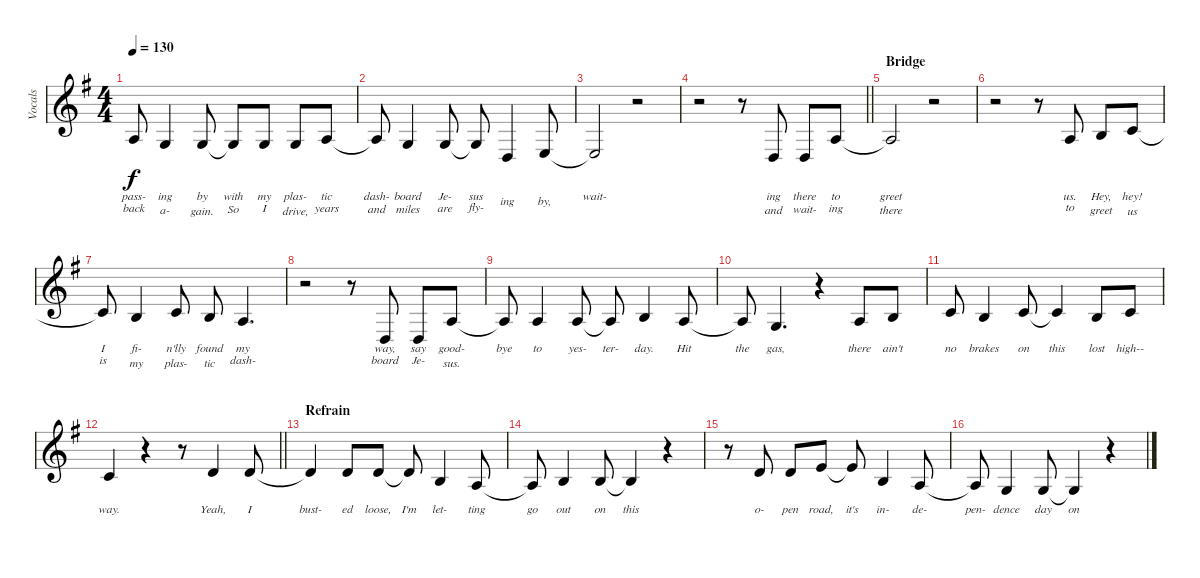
\track ("Vocals" "Vocals") {instrument tenorsax}
\staff {score}
\tuning (E4 B3 G3 D3 A2 E2) {hide}
\ts (4 4)
\tempo 130
\clef g2
\ks g
2.3{t}.8{lyrics (0 "pass-") lyrics (1 "back") lyrics (2 "") lyrics (3 "") lyrics (4 "") dy f} 0.3.4{lyrics (0 "ing") lyrics (1 "a-") lyrics (2 "") lyrics (3 "") lyrics (4 "")} 0.3.8{lyrics (0 "by") lyrics (1 "gain.") lyrics (2 "") lyrics (3 "") lyrics (4 "")} 0.3{t}.8{lyrics (0 "with") lyrics (1 "So") lyrics (2 "") lyrics (3 "") lyrics (4 "")} 0.3.8{lyrics (0 "my") lyrics (1 "I") lyrics (2 "") lyrics (3 "") lyrics (4 "")} 0.3.8{lyrics (0 "plas-") lyrics (1 "drive,") lyrics (2 "") lyrics (3 "") lyrics (4 "")} 2.3.8{lyrics (0 "tic") lyrics (1 "years") lyrics (2 "") lyrics (3 "") lyrics (4 "")} |
2.3{t}.8{lyrics (0 "dash-") lyrics (1 "and") lyrics (2 "") lyrics (3 "") lyrics (4 "")} 0.3.4{lyrics (0 "board") lyrics (1 "miles") lyrics (2 "") lyrics (3 "") lyrics (4 "")} 0.3.8{lyrics (0 "Je-") lyrics (1 "are") lyrics (2 "") lyrics (3 "") lyrics (4 "")} 0.3{t}.8{lyrics (0 "sus") lyrics (1 "fly-") lyrics (2 "") lyrics (3 "") lyrics (4 "")} 0.4.4{lyrics (0 "") lyrics (1 "ing") lyrics (2 "") lyrics (3 "") lyrics (4 "")} 2.4.8{lyrics (0 "") lyrics (1 "by,") lyrics (2 "") lyrics (3 "") lyrics (4 "")} |
2.4{t}.2{lyrics (0 "wait-") lyrics (1 "") lyrics (2 "") lyrics (3 "") lyrics (4 "")} r.2 |
\barLineRight lightlight
r.2 r.8 0.4.8{lyrics (0 "ing") lyrics (1 "and") lyrics (2 "") lyrics (3 "") lyrics (4 "")} 0.4.8{lyrics (0 "there") lyrics (1 "wait-") lyrics (2 "") lyrics (3 "") lyrics (4 "")} 2.3.8{lyrics (0 "to") lyrics (1 "ing") lyrics (2 "") lyrics (3 "") lyrics (4 "")} |
\section ("" "Bridge")
2.3{t}.2{lyrics (0 "greet") lyrics (1 "there") lyrics (2 "") lyrics (3 "") lyrics (4 "")} r.2 |
r.2 r.8 2.3.8{lyrics (0 "us.") lyrics (1 "to") lyrics (2 "") lyrics (3 "") lyrics (4 "")} 4.3.8{lyrics (0 "Hey,") lyrics (1 "greet") lyrics (2 "") lyrics (3 "") lyrics (4 "")} 5.3.8{lyrics (0 "hey!") lyrics (1 "us") lyrics (2 "") lyrics (3 "") lyrics (4 "")} |
5.3{t}.8{lyrics (0 "I") lyrics (1 "is") lyrics (2 "") lyrics (3 "") lyrics (4 "")} 4.3.4{lyrics (0 "fi-") lyrics (1 "my") lyrics (2 "") lyrics (3 "") lyrics (4 "")} 5.3.8{lyrics (0 "n'lly") lyrics (1 "plas-") lyrics (2 "") lyrics (3 "") lyrics (4 "")} 4.3.8{lyrics (0 "found") lyrics (1 "tic") lyrics (2 "") lyrics (3 "") lyrics (4 "")} 2.3.4{d lyrics (0 "my") lyrics (1 "dash-") lyrics (2 "") lyrics (3 "") lyrics (4 "")} |
r.2 r.8 0.4.8{lyrics (0 "way,") lyrics (1 "board") lyrics (2 "") lyrics (3 "") lyrics (4 "")} 0.4.8{lyrics (0 "say") lyrics (1 "Je-") lyrics (2 "") lyrics (3 "") lyrics (4 "")} 2.3.8{lyrics (0 "good-") lyrics (1 "sus.") lyrics (2 "") lyrics (3 "") lyrics (4 "")} |
2.3{t}.8{lyrics (0 "bye") lyrics (1 "") lyrics (2 "") lyrics (3 "") lyrics (4 "")} 2.3.4{lyrics (0 "to") lyrics (1 "") lyrics (2 "") lyrics (3 "") lyrics (4 "")} 2.3.8{lyrics (0 "yes-") lyrics (1 "") lyrics (2 "") lyrics (3 "") lyrics (4 "")} 2.3{t}.8{lyrics (0 "ter-") lyrics (1 "") lyrics (2 "") lyrics (3 "") lyrics (4 "")} 4.3.4{lyrics (0 "day.") lyrics (1 "") lyrics (2 "") lyrics (3 "") lyrics (4 "")} 2.3.8{lyrics (0 "Hit") lyrics (1 "") lyrics (2 "") lyrics (3 "") lyrics (4 "")} |
2.3{t}.8{lyrics (0 "the") lyrics (1 "") lyrics (2 "") lyrics (3 "") lyrics (4 "")} 0.3.4{d lyrics (0 "gas,") lyrics (1 "") lyrics (2 "") lyrics (3 "") lyrics (4 "")} r.4 2.3.8{lyrics (0 "there") lyrics (1 "") lyrics (2 "") lyrics (3 "") lyrics (4 "")} 4.3.8{lyrics (0 "ain't") lyrics (1 "") lyrics (2 "") lyrics (3 "") lyrics (4 "")} |
5.3.8{lyrics (0 "no") lyrics (1 "") lyrics (2 "") lyrics (3 "") lyrics (4 "")} 4.3.4{lyrics (0 "brakes") lyrics (1 "") lyrics (2 "") lyrics (3 "") lyrics (4 "")} 5.3.8{lyrics (0 "on") lyrics (1 "") lyrics (2 "") lyrics (3 "") lyrics (4 "")} 5.3{t}.4{lyrics (0 "this") lyrics (1 "") lyrics (2 "") lyrics (3 "") lyrics (4 "")} 4.3.8{lyrics (0 "lost") lyrics (1 "") lyrics (2 "") lyrics (3 "") lyrics (4 "")} 5.3.8{lyrics (0 "high--") lyrics (1 "") lyrics (2 "") lyrics (3 "") lyrics (4 "")} |
\barLineRight lightlight
5.3.4{lyrics (0 "way.") lyrics (1 "") lyrics (2 "") lyrics (3 "") lyrics (4 "")} r.4 r.8 3.2.4{lyrics (0 "Yeah,") lyrics (1 "") lyrics (2 "") lyrics (3 "") lyrics (4 "")} 3.2.8{lyrics (0 "I") lyrics (1 "") lyrics (2 "") lyrics (3 "") lyrics (4 "")} |
\section ("" "Refrain")
3.2{t}.4{lyrics (0 "bust-") lyrics (1 "") lyrics (2 "") lyrics (3 "") lyrics (4 "")} 3.2.8{lyrics (0 "ed") lyrics (1 "") lyrics (2 "") lyrics (3 "") lyrics (4 "")} 3.2.8{lyrics (0 "loose,") lyrics (1 "") lyrics (2 "") lyrics (3 "") lyrics (4 "")} 3.2{t}.8{lyrics (0 "I'm") lyrics (1 "") lyrics (2 "") lyrics (3 "") lyrics (4 "")} 0.2.4{lyrics (0 "let-") lyrics (1 "") lyrics (2 "") lyrics (3 "") lyrics (4 "")} 2.3.8{lyrics (0 "ting") lyrics (1 "") lyrics (2 "") lyrics (3 "") lyrics (4 "")} |
2.3{t}.8{lyrics (0 "go") lyrics (1 "") lyrics (2 "") lyrics (3 "") lyrics (4 "")} 4.3.4{lyrics (0 "out") lyrics (1 "") lyrics (2 "") lyrics (3 "") lyrics (4 "")} 4.3.8{lyrics (0 "on") lyrics (1 "") lyrics (2 "") lyrics (3 "") lyrics (4 "")} 4.3{t}.4{lyrics (0 "this") lyrics (1 "") lyrics (2 "") lyrics (3 "") lyrics (4 "")} r.4 |
r.8 3.2.8{lyrics (0 "o-") lyrics (1 "") lyrics (2 "") lyrics (3 "") lyrics (4 "")} 3.2.8{lyrics (0 "pen") lyrics (1 "") lyrics (2 "") lyrics (3 "") lyrics (4 "")} 5.2.8{lyrics (0 "road,") lyrics (1 "") lyrics (2 "") lyrics (3 "") lyrics (4 "")} 5.2{t}.8{lyrics (0 "it's") lyrics (1 "") lyrics (2 "") lyrics (3 "") lyrics (4 "")} 0.2.4{lyrics (0 "in-") lyrics (1 "") lyrics (2 "") lyrics (3 "") lyrics (4 "")} 2.3.8{lyrics (0 "de-") lyrics (1 "") lyrics (2 "") lyrics (3 "") lyrics (4 "")} |
2.3{t}.8{lyrics (0 "pen-") lyrics (1 "") lyrics (2 "") lyrics (3 "") lyrics (4 "")} 0.3.4{lyrics (0 "dence") lyrics (1 "") lyrics (2 "") lyrics (3 "") lyrics (4 "")} 0.3.8{lyrics (0 "day") lyrics (1 "") lyrics (2 "") lyrics (3 "") lyrics (4 "")} 0.3{t}.4{lyrics (0 "on") lyrics (1 "") lyrics (2 "") lyrics (3 "") lyrics (4 "")} r.4
